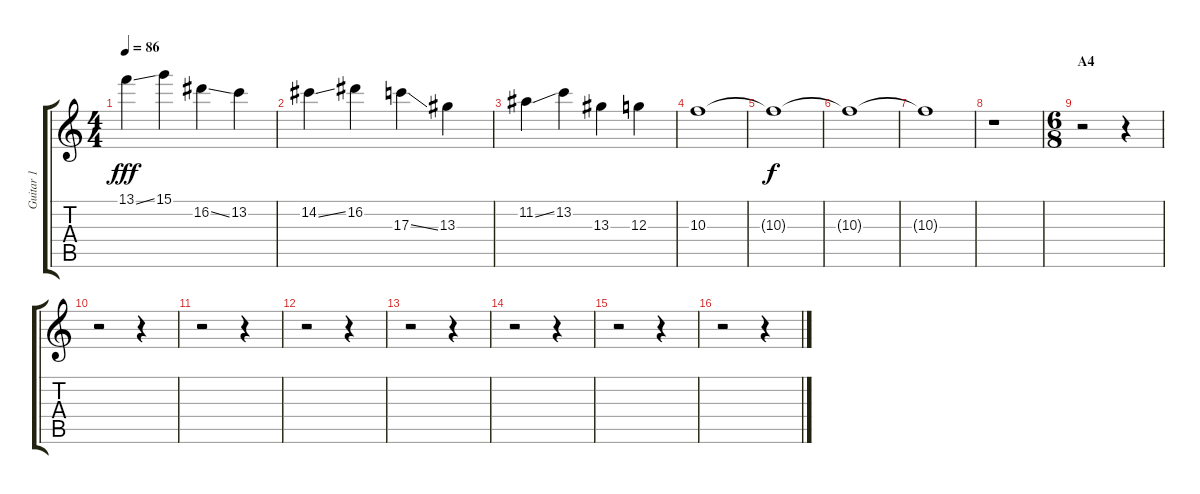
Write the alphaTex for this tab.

\track ("Guitar 1" "Guitar 1") {instrument distortionguitar}
\staff {score tabs}
\tuning (E4 B3 G3 D3 A2 E2) {hide}
\ts (4 4)
\tempo 86
\clef g2
\ks c
13.1{ss}.4{dy fff} 15.1.4 16.2{ss}.4 13.2.4 |
14.2{ss}.4 16.2.4 17.3{ss}.4 13.3.4 |
11.2{ss}.4 13.2.4 13.3.4 12.3.4 |
10.3.1 |
10.3{t}.1{dy f} |
10.3{t}.1 |
10.3{t}.1 |
r.1 |
\ts (6 8)
\section ("" "A4")
r.2 r.4 |
r.2 r.4 |
r.2 r.4 |
r.2 r.4 |
r.2 r.4 |
r.2 r.4 |
r.2 r.4 |
r.2 r.4
